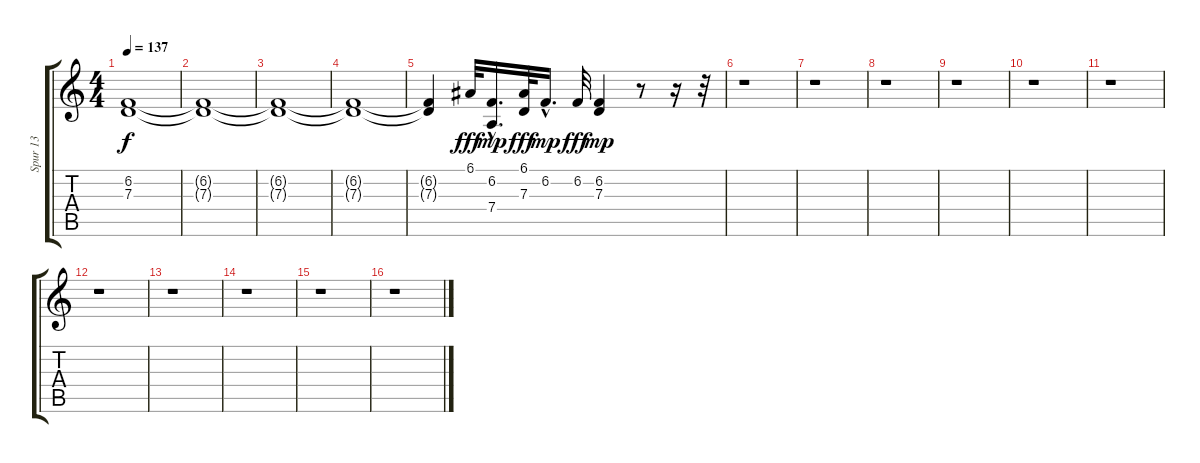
\track ("Spur 13" "Spur 13") {instrument rockorgan}
\staff {score tabs}
\tuning (E4 B3 G3 D3 A2 E2) {hide}
\ts (4 4)
\tempo 137
\clef g2
\ks c
(6.2{t} 7.3{t}).1{dy f} |
(6.2{t} 7.3{t}).1 |
(6.2{t} 7.3{t}).1 |
(6.2{t} 7.3{t}).1 |
(6.2{t} 7.3{t}).4 6.1.32{dy fff instrument rockorgan} (6.2 7.4{hac}).16{d dy mp} (6.1 7.3).32{dy fff} 6.2{hac}.16{d dy mp} 6.2.32{dy fff} (6.2 7.3).4{dy mp} r.8 r.16 r.32 |
r.1 |
r.1 |
r.1 |
r.1 |
r.1 |
r.1 |
r.1 |
r.1 |
r.1 |
r.1 |
r.1
